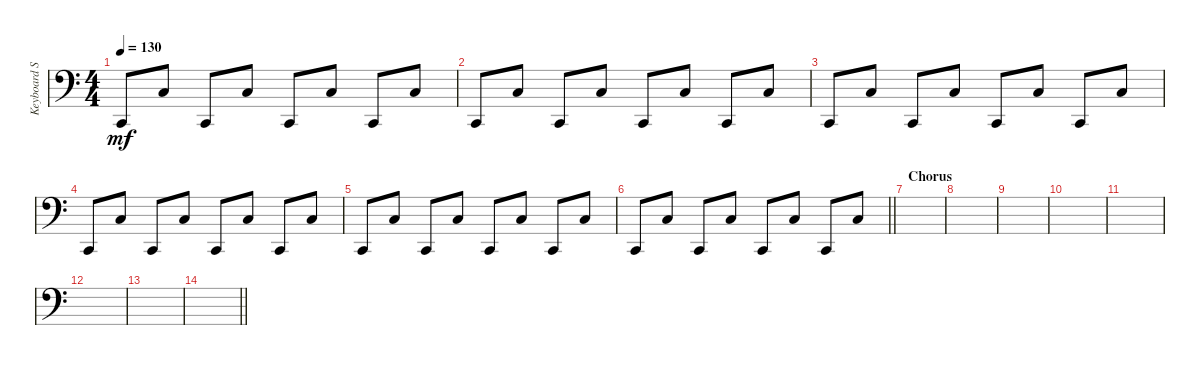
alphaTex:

\track ("Keyboard Synth" "Keyboard S") {instrument lead2sawtooth}
\staff {score}
\tuning (G2 D2 A1 E1 B0) {hide}
\ts (4 4)
\tempo 130
\clef f4
\ks c
3.3.8{dy mf} 15.3.8 3.3.8 15.3.8 3.3.8 15.3.8 3.3.8 15.3.8 |
3.3.8 15.3.8 3.3.8 15.3.8 3.3.8 15.3.8 3.3.8 15.3.8 |
3.3.8 15.3.8 3.3.8 15.3.8 3.3.8 15.3.8 3.3.8 15.3.8 |
3.3.8 15.3.8 3.3.8 15.3.8 3.3.8 15.3.8 3.3.8 15.3.8 |
3.3.8 15.3.8 3.3.8 15.3.8 3.3.8 15.3.8 3.3.8 15.3.8 |
\barLineRight lightlight
3.3.8 15.3.8 3.3.8 15.3.8 3.3.8 15.3.8 3.3.8 15.3.8 |
\section ("" "Chorus")
|
|
|
|
|
|
|
\barLineRight lightlight
